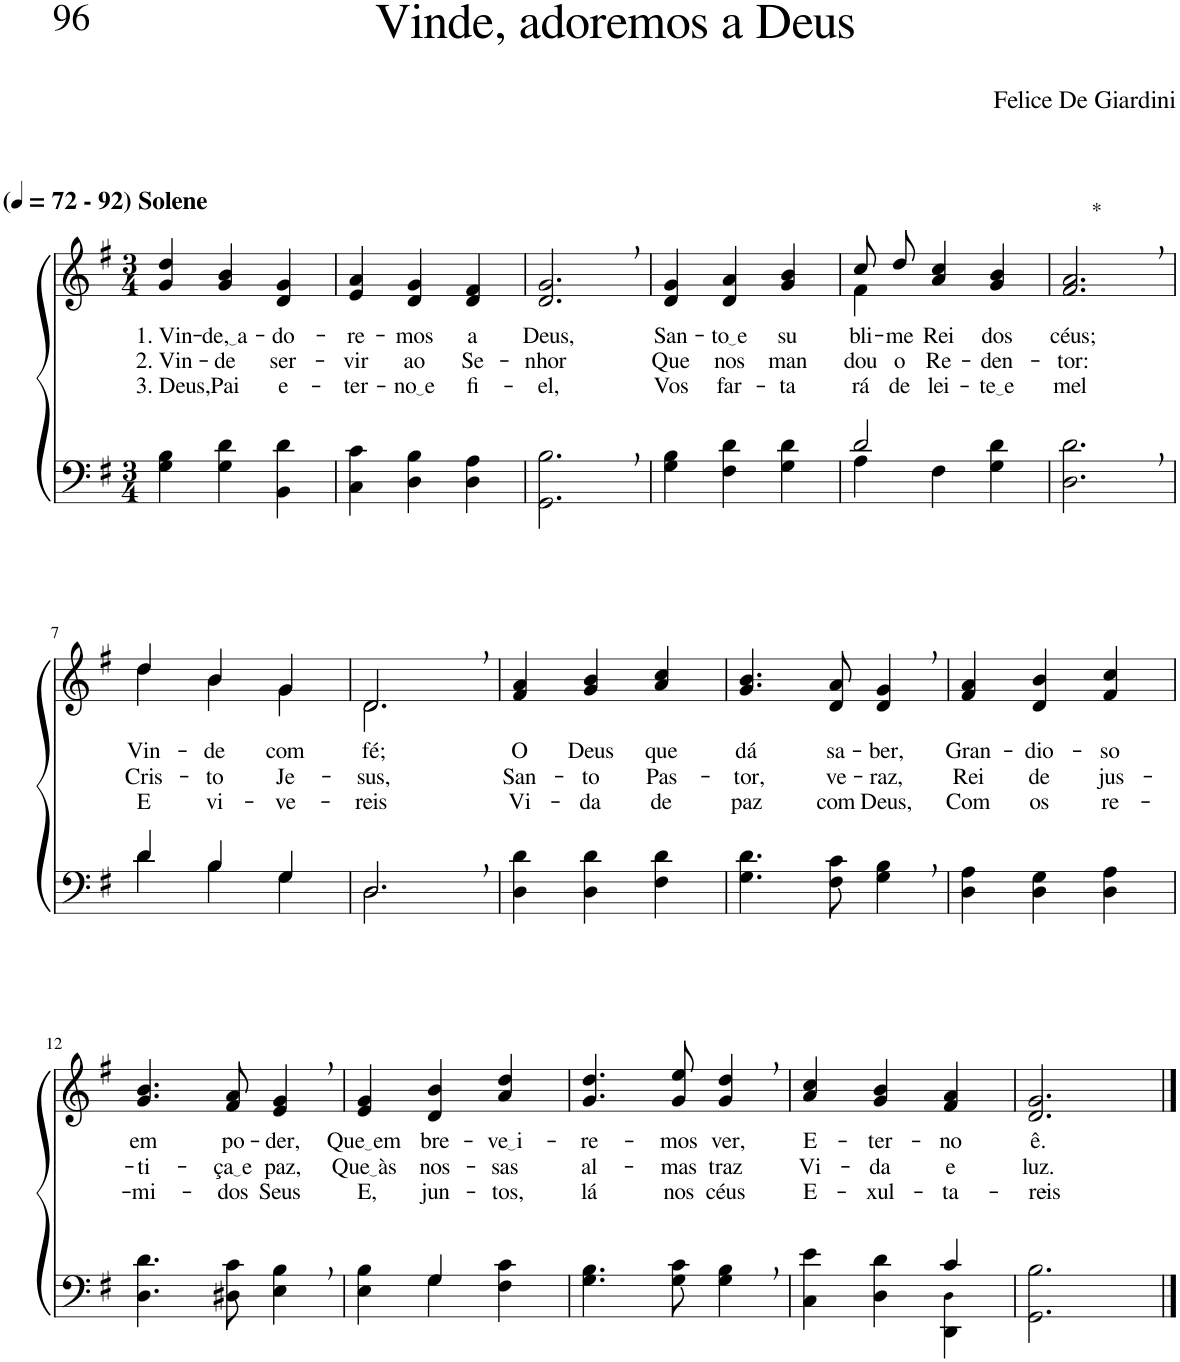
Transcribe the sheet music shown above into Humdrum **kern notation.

**kern	**kern	**text	**text	**text
*part2	*part1	*part1	*part1	*part1
*staff2	*staff1	*staff1	*staff1	*staff1
*I"Parte III e IV	*I"Parte I e II	*	*	*
*clefF4	*clefG2	*	*	*
*k[f#]	*k[f#]	*	*	*
*M3/4	*M3/4	*	*	*
*MM72	*MM72	*	*	*
=1	=1	=1	=1	=1
!	!LO:TX:a:B:t=(	!	!	!
!	!LO:TX:a:B:t=- 92) Solene	!	!	!
!	!	!LO:LY:b	!LO:LY:b	!LO:LY:b
4G\ 4B\	4g/ 4dd/	1. Vin-	2. Vin-	3. Deus,
!	!	!LO:LY:b	!LO:LY:b	!LO:LY:b
4G\ 4d\	4g/ 4b/	de, a	-de	Pai
!	!	!LO:LY:b	!LO:LY:b	!LO:LY:b
4BB\ 4d\	4d/ 4g/	-do-	ser-	e-
=2	=2	=2	=2	=2
!	!	!LO:LY:b	!LO:LY:b	!LO:LY:b
4C\ 4c\	4e/ 4a/	-re-	-vir	-ter-
!	!	!LO:LY:b	!LO:LY:b	!LO:LY:b
4D\ 4B\	4d/ 4g/	-mos	ao	no e
!	!	!LO:LY:b	!LO:LY:b	!LO:LY:b
4D\ 4A\	4d/ 4f#/	a	Se-	fi-
=3	=3	=3	=3	=3
!	!	!LO:LY:b	!LO:LY:b	!LO:LY:b
2.GG\, 2.B\,	2.d/, 2.g/,	Deus,	-nhor	-el,
=4	=4	=4	=4	=4
!	!	!LO:LY:b	!LO:LY:b	!LO:LY:b
4G\ 4B\	4d/ 4g/	San-	Que	Vos
!	!	!LO:LY:b	!LO:LY:b	!LO:LY:b
4F#\ 4d\	4d/ 4a/	to e	nos	far-
!	!	!LO:LY:b	!LO:LY:b	!LO:LY:b
4G\ 4d\	4g/ 4b/	su-	man-	-ta-
=5	=5	=5	=5	=5
*^	*^	*	*	*
!	!	!	!	!LO:LY:b	!LO:LY:b	!LO:LY:b
2d/	4A\	8cc/L	4f#\	-bli-	-dou	-rá
!	!	!	!	!LO:LY:b	!LO:LY:b	!LO:LY:b
.	.	8dd/J	.	-me	o	de
!	!	!	!	!LO:LY:b	!LO:LY:b	!LO:LY:b
.	4F#\	4a/ 4cc/	2ryy	Rei	Re-	lei-
!	!	!	!	!LO:LY:b	!LO:LY:b	!LO:LY:b
4ryy	4G\ 4d\	4g/ 4b/	.	dos	-den-	te e
*	*	*v	*v	*	*	*
=6	=6	=6	=6	=6	=6
!	!	!LO:TX:a:t=*	!	!	!
!	!	!	!LO:LY:b	!LO:LY:b	!LO:LY:b
*v	*v	*	*	*	*
2.D\, 2.d\,	2.f#/, 2.a/,	céus;	-tor:	mel
!!LO:LB:g=z
=7	=7	=7	=7	=7
*^	*^	*	*	*
!	!	!	!	!LO:LY:b	!LO:LY:b	!LO:LY:b
4d/	4d\	4dd/	4dd\	Vin-	Cris-	E
!	!	!	!	!LO:LY:b	!LO:LY:b	!LO:LY:b
4B/	4B\	4b/	4b\	-de	-to	vi-
!	!	!	!	!LO:LY:b	!LO:LY:b	!LO:LY:b
4G/	4G\	4g/	4g\	com	Je-	-ve-
=8	=8	=8	=8	=8	=8	=8
!	!	!	!	!LO:LY:b	!LO:LY:b	!LO:LY:b
2.D,/	2.D\	2.d,/	2.d\	fé;	-sus,	-reis
=9	=9	=9	=9	=9	=9	=9
!	!	!	!	!LO:LY:b	!LO:LY:b	!LO:LY:b
*v	*v	*	*	*	*	*
*	*v	*v	*	*	*
4D\ 4d\	4f#/ 4a/	O	San-	Vi-
!	!	!LO:LY:b	!LO:LY:b	!LO:LY:b
4D\ 4d\	4g/ 4b/	Deus	-to	-da
!	!	!LO:LY:b	!LO:LY:b	!LO:LY:b
4F#\ 4d\	4a/ 4cc/	que	Pas-	de
=10	=10	=10	=10	=10
!	!	!LO:LY:b	!LO:LY:b	!LO:LY:b
4.G\ 4.d\	4.g/ 4.b/	dá	-tor,	paz
!	!	!LO:LY:b	!LO:LY:b	!LO:LY:b
8F#\ 8c\	8d/ 8a/	sa-	ve-	com
!	!	!LO:LY:b	!LO:LY:b	!LO:LY:b
4G\, 4B\,	4d/, 4g/,	-ber,	-raz,	Deus,
=11	=11	=11	=11	=11
!	!	!LO:LY:b	!LO:LY:b	!LO:LY:b
4D\ 4A\	4f#/ 4a/	Gran-	Rei	Com
!	!	!LO:LY:b	!LO:LY:b	!LO:LY:b
4D\ 4G\	4d/ 4b/	-dio-	de	os
!	!	!LO:LY:b	!LO:LY:b	!LO:LY:b
4D\ 4A\	4f#/ 4cc/	-so	jus-	re-
!!LO:LB:g=z
=12	=12	=12	=12	=12
!	!	!LO:LY:b	!LO:LY:b	!LO:LY:b
4.D\ 4.d\	4.g/ 4.b/	em	-ti-	-mi-
!	!	!LO:LY:b	!LO:LY:b	!LO:LY:b
8D#X\ 8c\	8f#/ 8a/	po-	ça e	-dos
!	!	!LO:LY:b	!LO:LY:b	!LO:LY:b
4E\, 4B\,	4e/, 4g/,	-der,	paz,	Seus
=13	=13	=13	=13	=13
*^	*	*	*	*
!	!	!	!LO:LY:b	!LO:LY:b	!LO:LY:b
4E\ 4B\	4ryy	4e/ 4g/	Que em	Que às	E,
!	!	!	!LO:LY:b	!LO:LY:b	!LO:LY:b
4G\	4G/	4d/ 4b/	bre-	nos-	jun-
!	!	!	!LO:LY:b	!LO:LY:b	!LO:LY:b
4F#\ 4c\	4ryy	4a/ 4dd/	ve i	-sas	-tos,
=14	=14	=14	=14	=14	=14
!	!	!	!LO:LY:b	!LO:LY:b	!LO:LY:b
*v	*v	*	*	*	*
4.G\ 4.B\	4.g/ 4.dd/	-re-	al-	lá
!	!	!LO:LY:b	!LO:LY:b	!LO:LY:b
8G\ 8c\	8g/ 8ee/	-mos	-mas	nos
!	!	!LO:LY:b	!LO:LY:b	!LO:LY:b
4G\, 4B\,	4g/, 4dd/,	ver,	traz	céus
=15	=15	=15	=15	=15
*^	*	*	*	*
!	!	!	!LO:LY:b	!LO:LY:b	!LO:LY:b
4C\ 4e\	2ryy	4a/ 4cc/	E-	Vi-	E-
!	!	!	!LO:LY:b	!LO:LY:b	!LO:LY:b
4D\ 4d\	.	4g/ 4b/	-ter-	-da	-xul-
!	!	!	!LO:LY:b	!LO:LY:b	!LO:LY:b
4c/	4DD\ 4D!\	4f#/ 4a/	-no	e	-ta-
=16	=16	=16	=16	=16	=16
!	!	!	!LO:LY:b	!LO:LY:b	!LO:LY:b
*v	*v	*	*	*	*
2.GG\ 2.B\	2.d/ 2.g/	ê.	luz.	-reis-
==	==	==	==	==
*-	*-	*-	*-	*-
